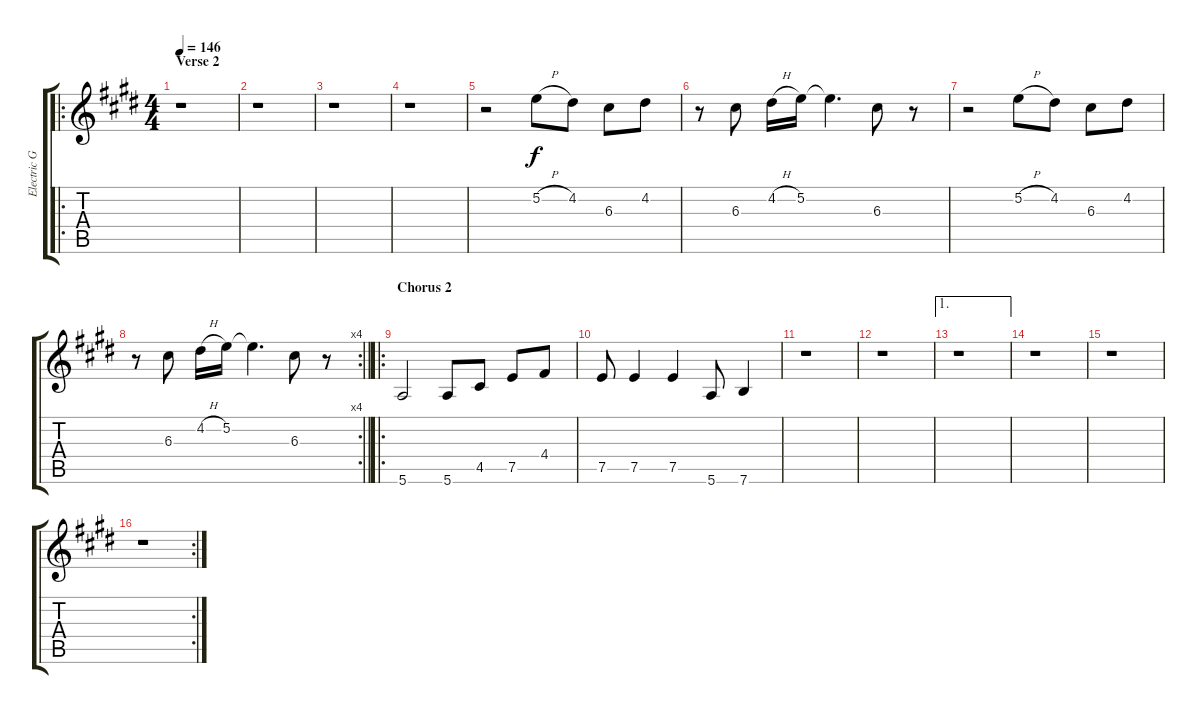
\track ("Electric Guitar 2" "Electric G") {instrument distortionguitar}
\staff {score tabs}
\tuning (E4 B3 G3 D3 A2 E2) {hide}
\ro
\ts (4 4)
\section ("" "Verse 2")
\tempo 146
\clef g2
\ks e
r.1{dy f} |
r.1 |
r.1 |
r.1 |
r.2 5.2{h}.8 4.2.8 6.3.8 4.2.8 |
r.8 6.3.8 4.2{h}.16 5.2.16 5.2{t}.4{d} 6.3.8 r.8 |
r.2 5.2{h}.8 4.2.8 6.3.8 4.2.8 |
\rc 4
\barLineRight lightlight
r.8 6.3.8 4.2{h}.16 5.2.16 5.2{t}.4{d} 6.3.8 r.8 |
\ro
\section ("" "Chorus 2")
5.6.2 5.6.8 4.5.8 7.5.8 4.4.8 |
7.5.8 7.5.4 7.5.4 5.6.8 7.6.4 |
r.1 |
r.1 |
\ae 1
r.1 |
r.1 |
r.1 |
\rc 2
r.1
